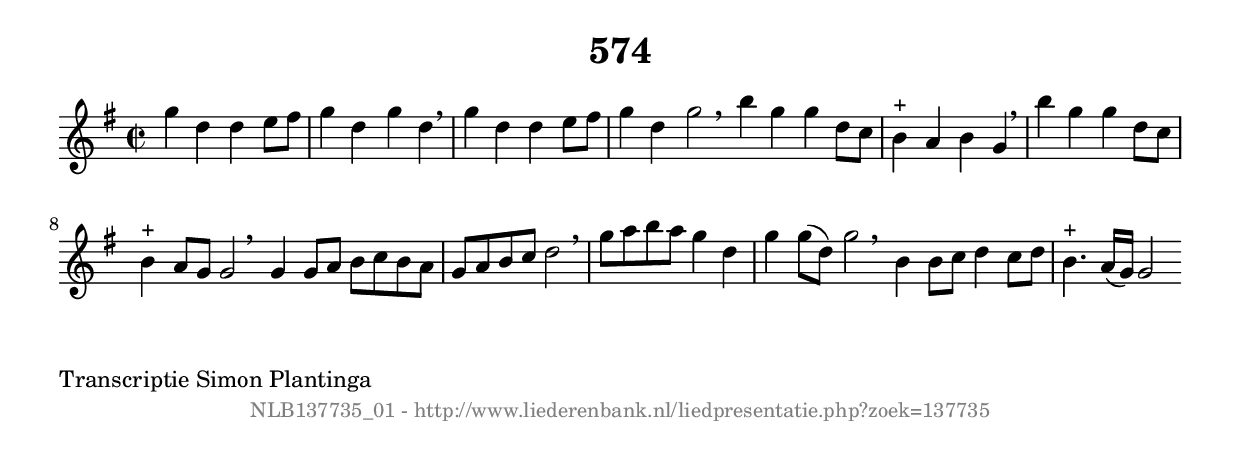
%
% produced by wce2krn 1.64 (7 June 2014)
%
\version"2.16"
#(append! paper-alist '(("long" . (cons (* 210 mm) (* 2000 mm)))))
#(set-default-paper-size "long")
sb = {\breathe}
mBreak = {\breathe }
bBreak = {\breathe }
x = {\once\override NoteHead #'style = #'cross }
gl=\glissando
itime={\override Staff.TimeSignature #'stencil = ##f }
ficta = {\once\set suggestAccidentals = ##t}
fine = {\once\override Score.RehearsalMark #'self-alignment-X = #1 \mark \markup {\italic{Fine}}}
dc = {\once\override Score.RehearsalMark #'self-alignment-X = #1 \mark \markup {\italic{D.C.}}}
dcf = {\once\override Score.RehearsalMark #'self-alignment-X = #1 \mark \markup {\italic{D.C. al Fine}}}
dcc = {\once\override Score.RehearsalMark #'self-alignment-X = #1 \mark \markup {\italic{D.C. al Coda}}}
ds = {\once\override Score.RehearsalMark #'self-alignment-X = #1 \mark \markup {\italic{D.S.}}}
dsf = {\once\override Score.RehearsalMark #'self-alignment-X = #1 \mark \markup {\italic{D.S. al Fine}}}
dsc = {\once\override Score.RehearsalMark #'self-alignment-X = #1 \mark \markup {\italic{D.S. al Coda}}}
pv = {\set Score.repeatCommands = #'((volta "1"))}
sv = {\set Score.repeatCommands = #'((volta "2"))}
tv = {\set Score.repeatCommands = #'((volta "3"))}
qv = {\set Score.repeatCommands = #'((volta "4"))}
xv = {\set Score.repeatCommands = #'((volta #f))}
\header{ tagline = ""
title = "574"
}
\score {{
\key g \major
\relative g'
{
\set melismaBusyProperties = #'()
\time 2/2
\tempo 4=120
\override Score.MetronomeMark #'transparent = ##t
\override Score.RehearsalMark #'break-visibility = #(vector #t #t #f)
g'4 d4 d4 e8 fis8 | g4 d4 g4 d4 | \sb g4 d4 d4 e8 fis8 | g4 d4 g2 \bar ":|:" \bBreak
b4 g4 g4 d8 c8 | b4^"+" a4 b4 g4 | \sb b'4 g4 g4 d8 c8 | b4^"+" a8 g8 g2 \bar ":|:" \bBreak
g4 g8 a8 b8 c8 b8 a8 | g8 a8 b8 c8 d2 | \sb g8 a8 b8 a8 g4 d4 | g4 g8( d8) g2 \bar ":|:" \bBreak
b,4 b8 c8 d4 c8 d8 | b4.^"+" a16( g16) g2 \bar ":|:"
 }}
 \midi { }
 \layout {
            indent = 0.0\cm
}
}
\markup { \wordwrap-string #" 
Transcriptie Simon Plantinga
"}
\markup { \vspace #0 } \markup { \with-color #grey \fill-line { \center-column { \smaller "NLB137735_01 - http://www.liederenbank.nl/liedpresentatie.php?zoek=137735" } } }
